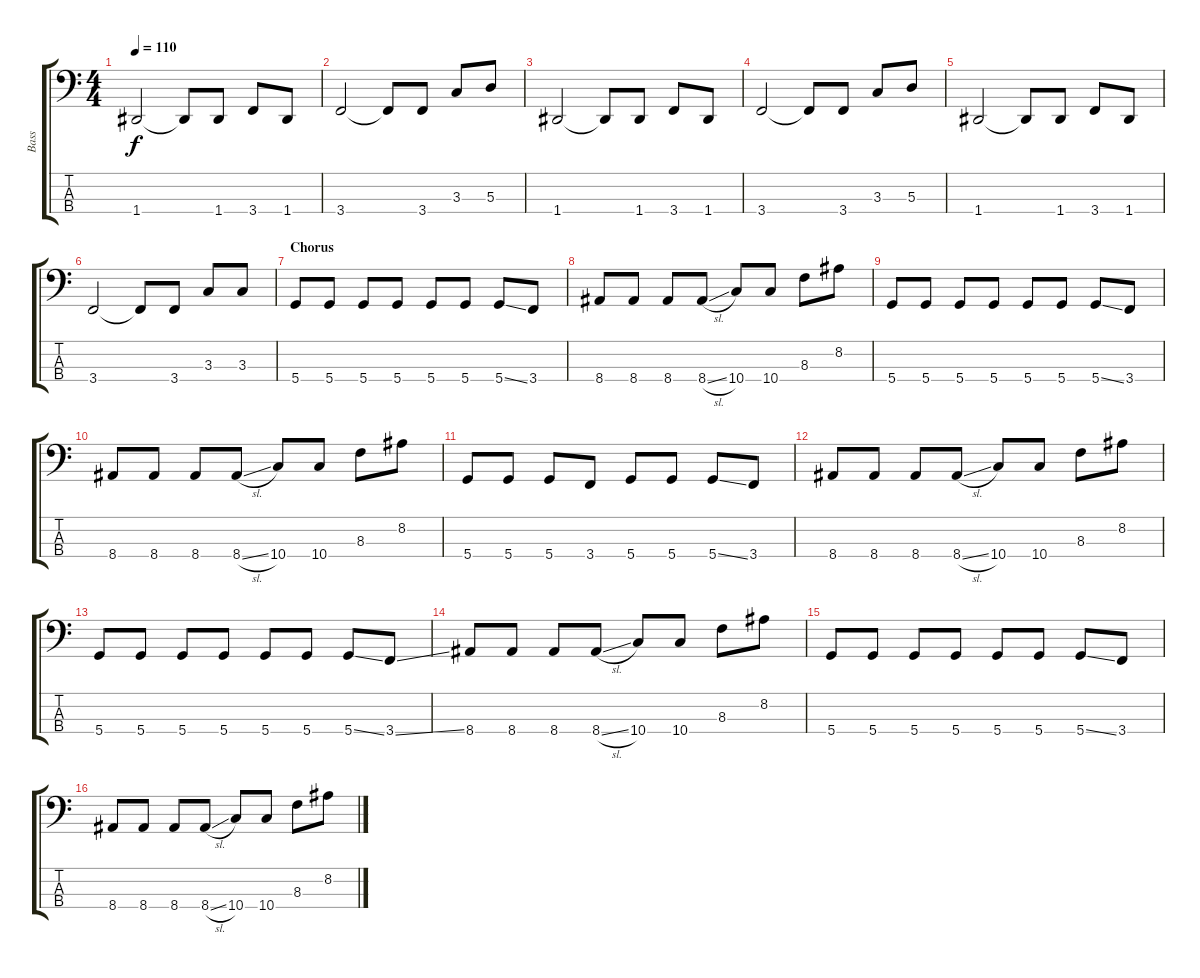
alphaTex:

\track ("Bass" "Bass") {instrument electricbassfinger}
\staff {score tabs}
\tuning (G2 D2 A1 D1) {hide}
\ts (4 4)
\tempo 110
\clef f4
\ks c
1.4.2{dy f} 1.4{t}.8 1.4.8 3.4.8 1.4.8 |
3.4.2 3.4{t}.8 3.4.8 3.3.8 5.3.8 |
1.4.2 1.4{t}.8 1.4.8 3.4.8 1.4.8 |
3.4.2 3.4{t}.8 3.4.8 3.3.8 5.3.8 |
1.4.2 1.4{t}.8 1.4.8 3.4.8 1.4.8 |
3.4.2 3.4{t}.8 3.4.8 3.3.8 3.3.8 |
\section ("" "Chorus")
5.4.8 5.4.8 5.4.8 5.4.8 5.4.8 5.4.8 5.4{ss}.8 3.4.8 |
8.4.8 8.4.8 8.4.8 8.4{sl}.8 10.4.8 10.4.8 8.3.8 8.2.8 |
5.4.8 5.4.8 5.4.8 5.4.8 5.4.8 5.4.8 5.4{ss}.8 3.4.8 |
8.4.8 8.4.8 8.4.8 8.4{sl}.8 10.4.8 10.4.8 8.3.8 8.2.8 |
5.4.8 5.4.8 5.4.8 3.4.8 5.4.8 5.4.8 5.4{ss}.8 3.4.8 |
8.4.8 8.4.8 8.4.8 8.4{sl}.8 10.4.8 10.4.8 8.3.8 8.2.8 |
5.4.8 5.4.8 5.4.8 5.4.8 5.4.8 5.4.8 5.4{ss}.8 3.4{ss}.8 |
8.4.8 8.4.8 8.4.8 8.4{sl}.8 10.4.8 10.4.8 8.3.8 8.2.8 |
5.4.8 5.4.8 5.4.8 5.4.8 5.4.8 5.4.8 5.4{ss}.8 3.4.8 |
8.4.8 8.4.8 8.4.8 8.4{sl}.8 10.4.8 10.4.8 8.3.8 8.2.8
